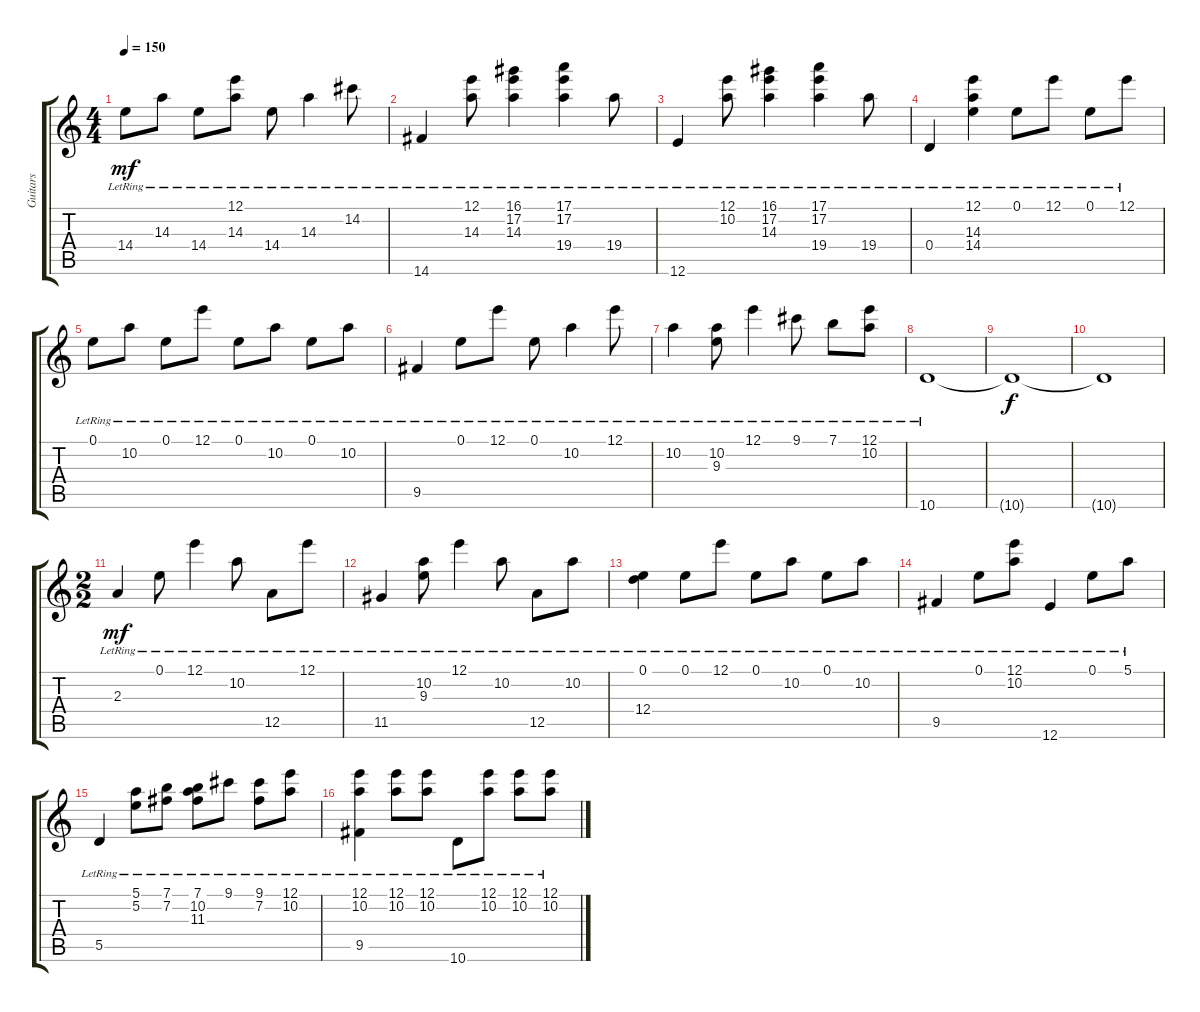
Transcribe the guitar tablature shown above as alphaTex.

\track ("Guitars" "Guitars") {instrument acousticguitarsteel}
\staff {score tabs}
\tuning (E4 B3 G3 D3 A2 E2) {hide}
\ts (4 4)
\tempo 150
\clef g2
\ks c
14.4{lr}.8{dy mf} 14.3{lr}.8 14.4{lr}.8 (12.1{lr} 14.3{lr}).8 14.4{lr}.8 14.3{lr}.4 14.2{lr}.8 |
14.6{lr}.4 (12.1{lr} 14.3{lr}).8 (16.1{lr} 17.2{lr} 14.3{lr}).4 (17.1{lr} 17.2{lr} 19.4{lr}).4 19.4{lr}.8 |
12.6{lr}.4 (12.1{lr} 10.2{lr}).8 (16.1{lr} 17.2{lr} 14.3{lr}).4 (17.1{lr} 17.2{lr} 19.4{lr}).4 19.4{lr}.8 |
0.4{lr}.4 (12.1{lr} 14.3{lr} 14.4{lr}).4 0.1{lr}.8 12.1{lr}.8 0.1{lr}.8 12.1{lr}.8 |
0.1{lr}.8 10.2{lr}.8 0.1{lr}.8 12.1{lr}.8 0.1{lr}.8 10.2{lr}.8 0.1{lr}.8 10.2{lr}.8 |
9.5{lr}.4 0.1{lr}.8 12.1{lr}.8 0.1{lr}.8 10.2{lr}.4 12.1{lr}.8 |
10.2{lr}.4 (10.2{lr} 9.3{lr}).8 12.1{lr}.4 9.1{lr}.8 7.1{lr}.8 (12.1{lr} 10.2{lr}).8 |
10.6{lr}.1 |
10.6{t}.1{dy f} |
10.6{t}.1 |
\ts (2 2)
2.3{lr}.4{dy mf} 0.1{lr}.8 12.1{lr}.4 10.2{lr}.8 12.5{lr}.8 12.1{lr}.8 |
11.5{lr}.4 (10.2{lr} 9.3{lr}).8 12.1{lr}.4 10.2{lr}.8 12.5{lr}.8 10.2{lr}.8 |
(0.1{lr} 12.4{lr}).4 0.1{lr}.8 12.1{lr}.8 0.1{lr}.8 10.2{lr}.8 0.1{lr}.8 10.2{lr}.8 |
9.5{lr}.4 0.1{lr}.8 (12.1{lr} 10.2{lr}).8 12.6{lr}.4 0.1{lr}.8 5.1{lr}.8 |
5.5{lr}.4 (5.1{lr} 5.2{lr}).8 (7.1{lr} 7.2{lr}).8 (7.1{lr} 10.2{lr} 11.3{lr}).8 9.1{lr}.8 (9.1{lr} 7.2{lr}).8 (12.1{lr} 10.2{lr}).8 |
(12.1{lr} 10.2{lr} 9.5{lr}).4 (12.1{lr} 10.2{lr}).8 (12.1{lr} 10.2{lr}).8 10.6{lr}.8 (12.1{lr} 10.2{lr}).8 (12.1{lr} 10.2{lr}).8 (12.1{lr} 10.2{lr}).8
